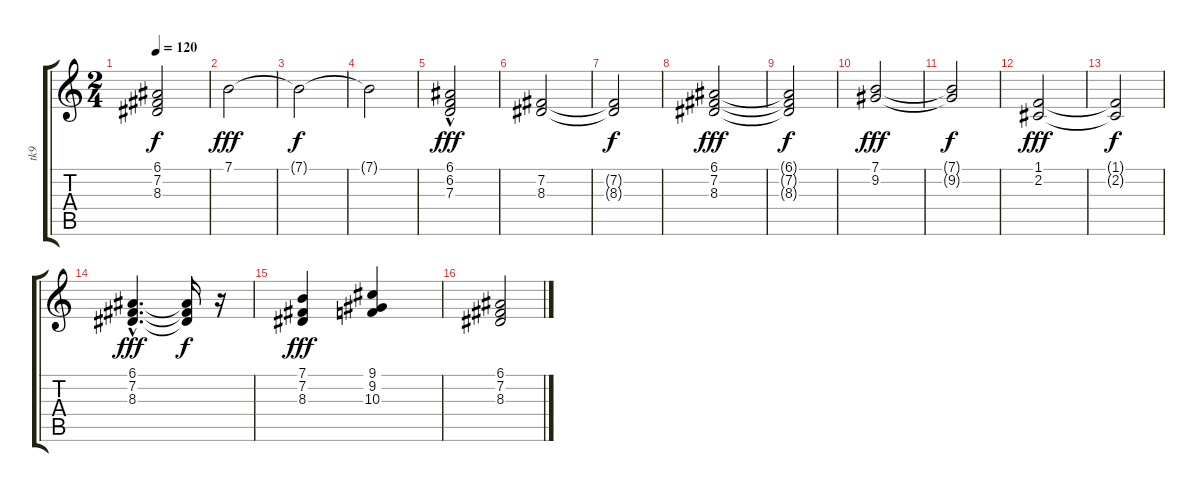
\track ("tk9" "tk9") {instrument stringensemble1}
\staff {score tabs}
\tuning (E4 B3 G3 D3 A2 E2) {hide}
\ts (2 4)
\tempo 120
\clef g2
\ks c
(6.1{t} 7.2{t} 8.3{t}).2{dy f} |
7.1.2{dy fff} |
7.1{t}.2{dy f} |
7.1{t}.2 |
(6.1 6.2{hac} 7.3).2{dy fff} |
(7.2 8.3).2 |
(7.2{t} 8.3{t}).2{dy f} |
(6.1 7.2 8.3).2{dy fff} |
(6.1{t} 7.2{t} 8.3{t}).2{dy f} |
(7.1 9.2).2{dy fff} |
(7.1{t} 9.2{t}).2{dy f} |
(1.1 2.2).2{dy fff} |
(1.1{t} 2.2{t}).2{dy f} |
(6.1{hac} 7.2{hac} 8.3{hac}).4{d dy fff} (6.1{t} 7.2{t} 8.3{t}).16{dy f} r.16 |
(7.1 7.2 8.3).4{dy fff} (9.1 9.2 10.3).4 |
(6.1 7.2 8.3).2
